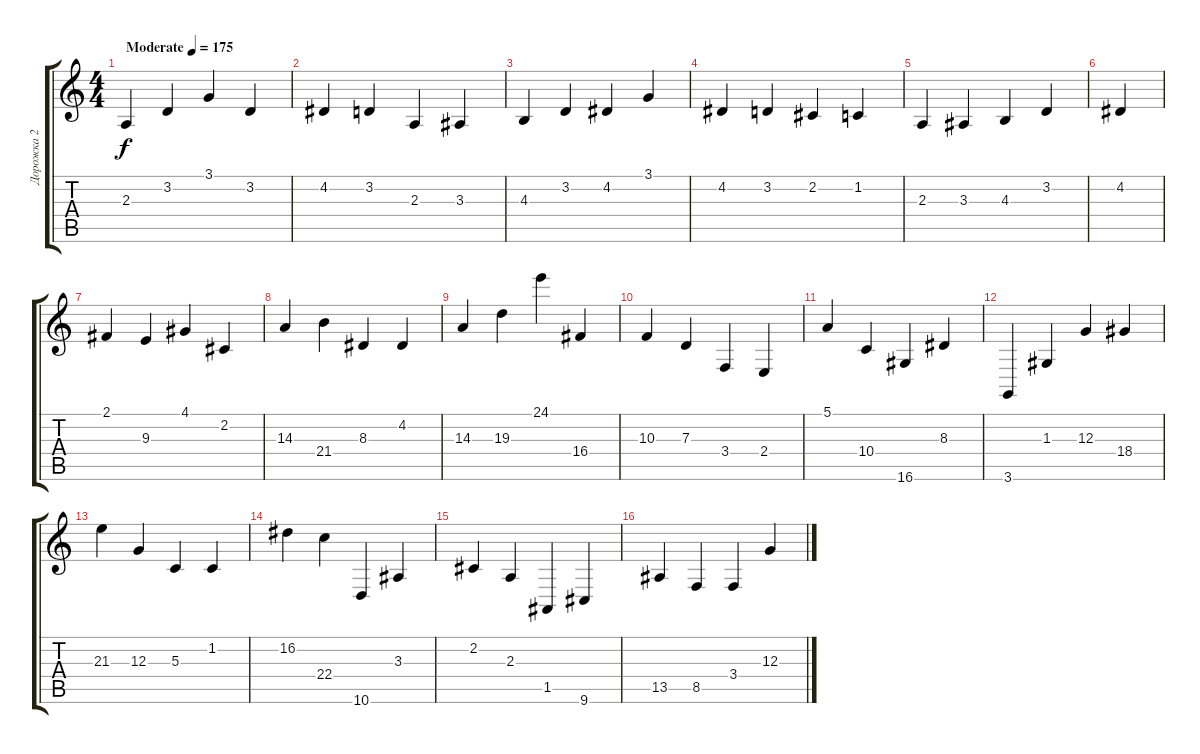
\track ("Дорожка 2" "Дорожка 2") {instrument acousticgrandpiano}
\staff {score tabs}
\tuning (E4 B3 G3 D3 A2 E2) {hide}
\ts (4 4)
\tempo (175 "Moderate")
\clef g2
\ks c
2.3.4{dy f instrument acousticgrandpiano} 3.2.4 3.1.4 3.2.4 |
4.2.4 3.2.4 2.3.4 3.3.4 |
4.3.4 3.2.4 4.2.4 3.1.4 |
4.2.4 3.2.4 2.2.4 1.2.4 |
2.3.4 3.3.4 4.3.4 3.2.4 |
4.2.4 |
2.1.4 9.3.4 4.1.4 2.2.4 |
14.3.4 21.4.4 8.3.4 4.2.4 |
14.3.4 19.3.4 24.1.4 16.4.4 |
10.3.4 7.3.4 3.4.4 2.4.4 |
5.1.4 10.4.4 16.6.4 8.3.4 |
3.6.4 1.3.4 12.3.4 18.4.4 |
21.3.4 12.3.4 5.3.4 1.2.4 |
16.2.4 22.4.4 10.6.4 3.3.4 |
2.2.4 2.3.4 1.5.4 9.6.4 |
13.5.4 8.5.4 3.4.4 12.3.4
